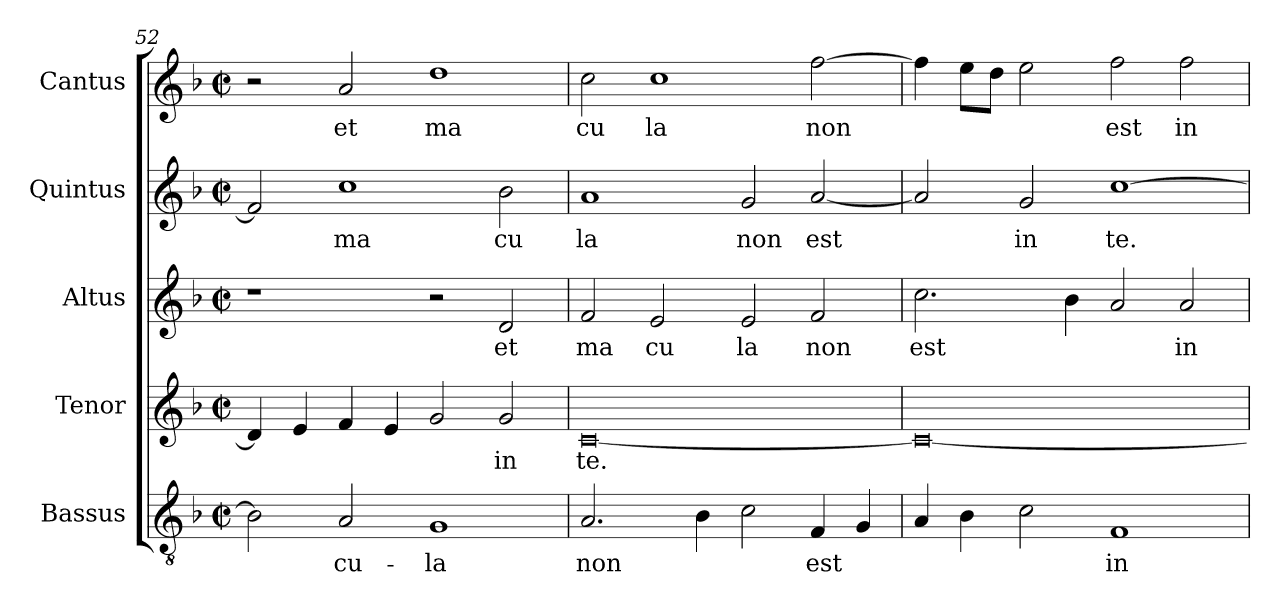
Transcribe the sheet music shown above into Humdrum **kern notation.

**kern	**text	**kern	**text	**kern	**text	**kern	**text	**kern	**text
*part5	*part5	*part4	*part4	*part3	*part3	*part2	*part2	*part1	*part1
*staff5	*staff5	*staff4	*staff4	*staff3	*staff3	*staff2	*staff2	*staff1	*staff1
*I"Bassus	*	*I"Tenor	*	*I"Altus	*	*I"Quintus	*	*I"Cantus	*
*clefGv2	*	*clefG2	*	*clefG2	*	*clefG2	*	*clefG2	*
*k[b-]	*	*k[b-]	*	*k[b-]	*	*k[b-]	*	*k[b-]	*
*F:	*	*F:	*	*F:	*	*F:	*	*F:	*
*M2/2	*	*M2/2	*	*M2/2	*	*M2/2	*	*M2/2	*
*met(c|)	*	*met(c|)	*	*met(c|)	*	*met(c|)	*	*met(c|)	*
=52	=52	=52	=52	=52	=52	=52	=52	=52	=52
2B-\]	.	4d/]	.	1r	.	2f/]	.	2r	.
.	.	4e/	.	.	.	.	.	.	.
!	!LO:LY:b:cj	!	!	!	!	!	!LO:LY:b:cj	!	!LO:LY:b:cj
2A/	-cu-	4f/	.	.	.	1cc	ma	2a/	et
.	.	4e/	.	.	.	.	.	.	.
!	!LO:LY:b:cj	!	!	!	!	!	!	!	!LO:LY:b:cj
1G	-la	2g/	.	2r	.	.	.	1dd	ma
!	!	!	!LO:LY:b:cj	!	!LO:LY:b:cj	!	!LO:LY:b:cj	!	!
.	.	2g/	in	2d/	et	2b-\	cu	.	.
=53	=53	=53	=53	=53	=53	=53	=53	=53	=53
!	!LO:LY:b	!	!LO:LY:b:cj	!	!LO:LY:b:cj	!	!LO:LY:b:cj	!	!LO:LY:b:cj
2.A/	non	[<0c	te.	2f/	ma	1a	la	2cc\	cu
!	!	!	!	!	!LO:LY:b:cj	!	!	!	!LO:LY:b:cj
.	.	.	.	2e/	cu	.	.	1cc	la
4B-\	.	.	.	.	.	.	.	.	.
!	!	!	!	!	!LO:LY:b:cj	!	!LO:LY:b:cj	!	!
2c\	.	.	.	2e/	la	2g/	non	.	.
!	!LO:LY:b	!	!	!	!LO:LY:b:cj	!	!LO:LY:b	!	!LO:LY:b
4F/	est	.	.	2f/	non	[<2a/	est	[>2ff\	non
4G/	.	.	.	.	.	.	.	.	.
=54	=54	=54	=54	=54	=54	=54	=54	=54	=54
!	!	!	!	!	!LO:LY:b	!	!	!	!
4A/	.	0c_<	.	2.cc\	est	2a/]	.	4ff\]	.
4B-\	.	.	.	.	.	.	.	8ee\L	.
.	.	.	.	.	.	.	.	8dd\J	.
!	!	!	!	!	!	!	!LO:LY:b:cj	!	!
2c\	.	.	.	.	.	2g/	in	2ee\	.
.	.	.	.	4b-\	.	.	.	.	.
!	!LO:LY:b:cj	!	!	!	!	!	!LO:LY:b:cj	!	!LO:LY:b:cj
1F	in	.	.	2a/	.	[>1cc	te.	2ff\	est
!	!	!	!	!	!LO:LY:b:cj	!	!	!	!LO:LY:b:cj
.	.	.	.	2a/	in	.	.	2ff\	in
=	=	=	=	=	=	=	=	=	=
*-	*-	*-	*-	*-	*-	*-	*-	*-	*-
